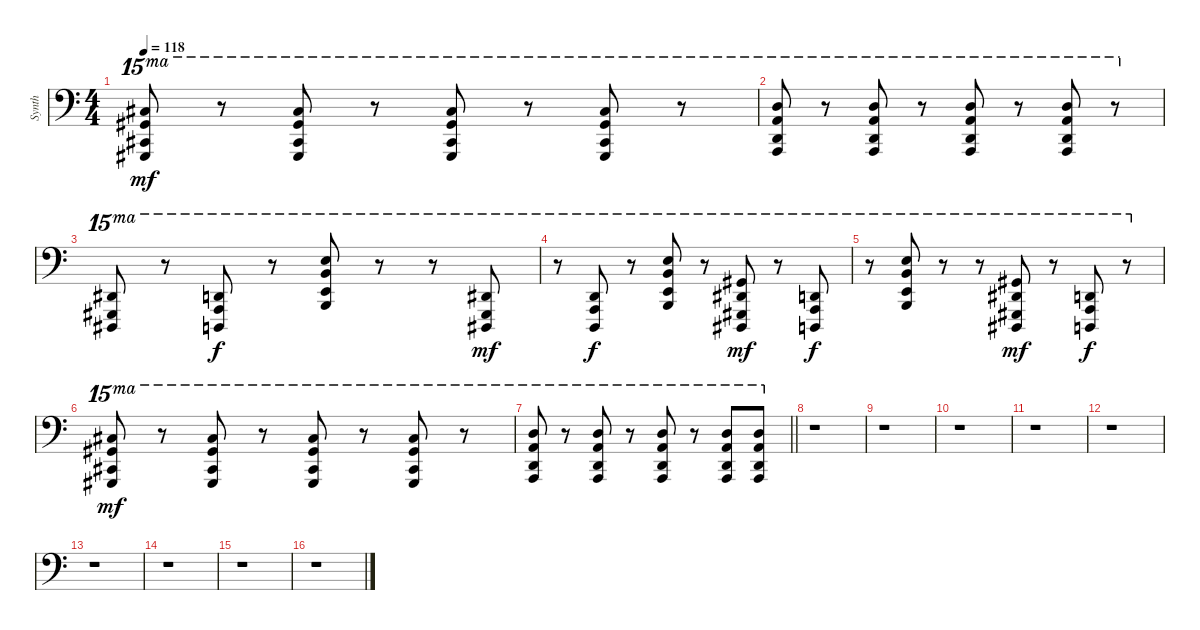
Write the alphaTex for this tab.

\track ("Synth" "Synth") {instrument tremolostrings}
\staff {score}
\tuning (D4 Bb3 F3 Bb2 F2 Bb1) {hide}
\ts (4 4)
\tempo 118
\clef f4
\ks c
(11.1 10.2 8.3 10.4).8{ot 15ma dy mf} r.8{ot 15ma} (11.1 10.2 8.3 10.4).8{ot 15ma} r.8{ot 15ma} (11.1 10.2 8.3 10.4).8{ot 15ma} r.8{ot 15ma} (11.1 10.2 8.3 10.4).8{ot 15ma} r.8{ot 15ma} |
(12.1 11.2 9.3 11.4).8{ot 15ma} r.8{ot 15ma} (12.1 11.2 9.3 11.4).8{ot 15ma} r.8{ot 15ma} (12.1 11.2 9.3 11.4).8{ot 15ma} r.8{ot 15ma} (12.1 11.2 9.3 11.4).8{ot 15ma} r.8{ot 15ma} |
(5.2 3.3 5.4).8{ot 15ma} r.8{ot 15ma} (4.2 4.3 4.4).8{ot 15ma dy f} r.8{ot 15ma} (14.1 13.2 11.3 13.4).8{ot 15ma} r.8{ot 15ma} r.8{ot 15ma} (5.2 3.3 5.4).8{ot 15ma dy mf} |
r.8{ot 15ma} (4.2 4.3 4.4).8{ot 15ma dy f} r.8{ot 15ma} (14.1 13.2 11.3 13.4).8{ot 15ma} r.8{ot 15ma} (6.1 5.2 3.3 5.4).8{ot 15ma dy mf} r.8{ot 15ma} (4.2 4.3 4.4).8{ot 15ma dy f} |
r.8{ot 15ma} (14.1 13.2 11.3 13.4).8{ot 15ma} r.8{ot 15ma} r.8{ot 15ma} (6.1 5.2 3.3 5.4).8{ot 15ma dy mf} r.8{ot 15ma} (4.2 4.3 4.4).8{ot 15ma dy f} r.8{ot 15ma} |
(11.1 10.2 8.3 10.4).8{ot 15ma dy mf} r.8{ot 15ma} (11.1 10.2 8.3 10.4).8{ot 15ma} r.8{ot 15ma} (11.1 10.2 8.3 10.4).8{ot 15ma} r.8{ot 15ma} (11.1 10.2 8.3 10.4).8{ot 15ma} r.8{ot 15ma} |
\barLineRight lightlight
(12.1 11.2 9.3 11.4).8{ot 15ma} r.8{ot 15ma} (12.1 11.2 9.3 11.4).8{ot 15ma} r.8{ot 15ma} (12.1 11.2 9.3 11.4).8{ot 15ma} r.8{ot 15ma} (12.1 11.2 9.3 11.4).8{ot 15ma} (12.1 11.2 9.3 11.4).8{ot 15ma} |
r.1 |
r.1 |
r.1 |
r.1 |
r.1 |
r.1 |
r.1 |
r.1 |
r.1
